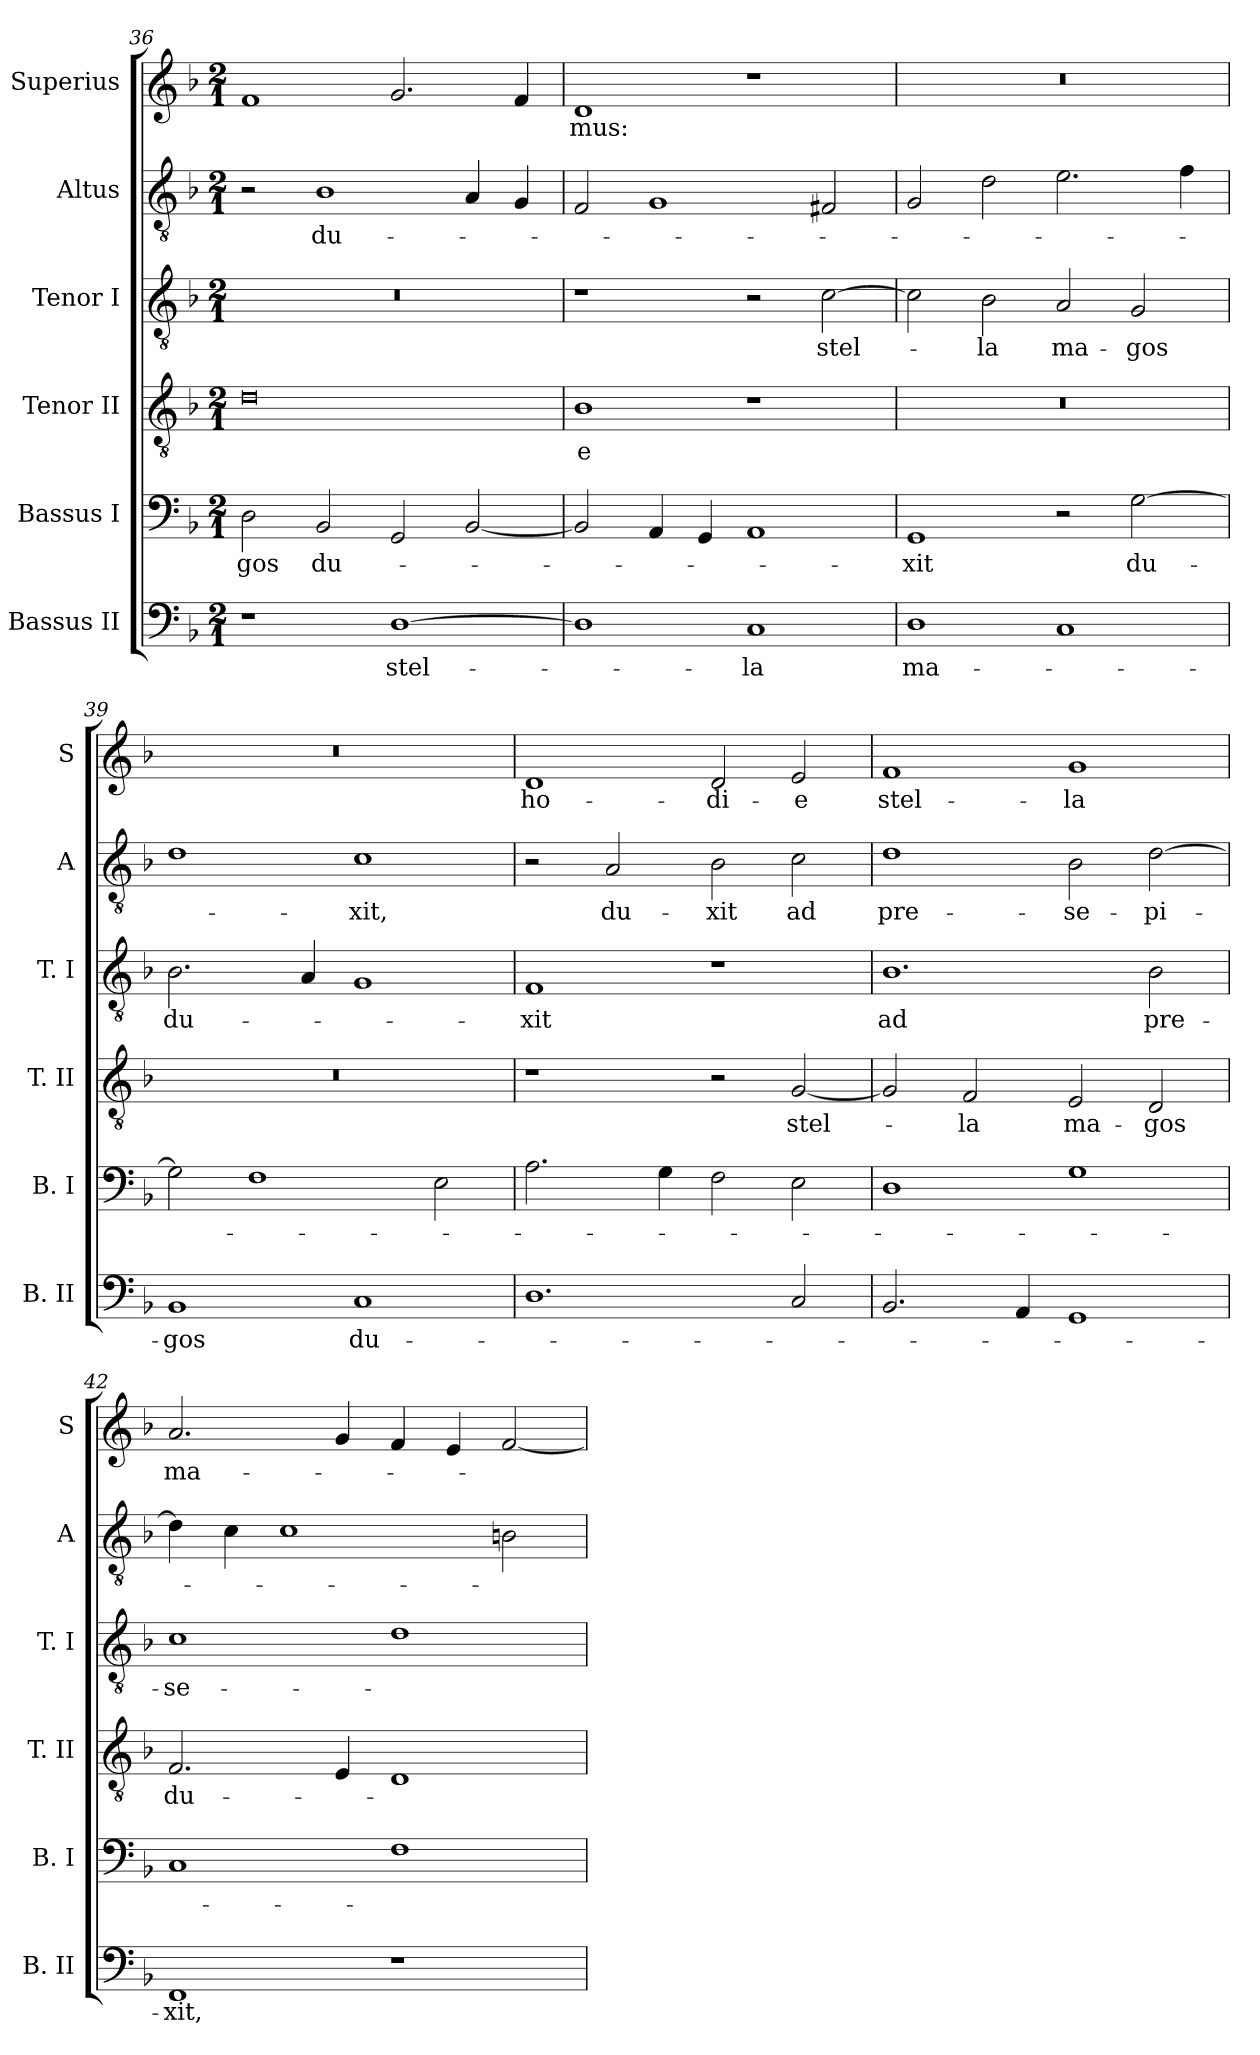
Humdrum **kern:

**kern	**text	**kern	**text	**kern	**text	**kern	**text	**kern	**text	**kern	**text
*part6	*part6	*part5	*part5	*part4	*part4	*part3	*part3	*part2	*part2	*part1	*part1
*staff6	*staff6	*staff5	*staff5	*staff4	*staff4	*staff3	*staff3	*staff2	*staff2	*staff1	*staff1
*I"Bassus II	*	*I"Bassus I	*	*I"Tenor II	*	*I"Tenor I	*	*I"Altus	*	*I"Superius	*
*I'B. II	*	*I'B. I	*	*I'T. II	*	*I'T. I	*	*I'A	*	*I'S	*
*clefF4	*	*clefF4	*	*clefGv2	*	*clefGv2	*	*clefGv2	*	*clefG2	*
*k[b-]	*	*k[b-]	*	*k[b-]	*	*k[b-]	*	*k[b-]	*	*k[b-]	*
*F:	*	*F:	*	*F:	*	*F:	*	*F:	*	*F:	*
*M2/1	*	*M2/1	*	*M2/1	*	*M2/1	*	*M2/1	*	*M2/1	*
=36	=36	=36	=36	=36	=36	=36	=36	=36	=36	=36	=36
1r	.	2D	-gos	0d	.	0r	.	2r	.	1f	.
.	.	2BB-	du-	.	.	.	.	1B-	du-	.	.
[1D	stel-	2GG	.	.	.	.	.	.	.	2.g	.
.	.	[2BB-	.	.	.	.	.	4A	.	.	.
.	.	.	.	.	.	.	.	4G	.	4f	.
=37	=37	=37	=37	=37	=37	=37	=37	=37	=37	=37	=37
1D]	.	2BB-]	.	1B-	-e	1r	.	2F	.	1d	-mus:
.	.	4AA	.	.	.	.	.	1G	.	.	.
.	.	4GG	.	.	.	.	.	.	.	.	.
1C	-la	1AA	.	1r	.	2r	.	.	.	1r	.
.	.	.	.	.	.	[2c	stel-	2F#X	.	.	.
=38	=38	=38	=38	=38	=38	=38	=38	=38	=38	=38	=38
1D	ma-	1GG	-xit	0r	.	2c]	.	2G	.	0r	.
.	.	.	.	.	.	2B-	-la	2d	.	.	.
1C	.	2r	.	.	.	2A	ma-	2.e	.	.	.
.	.	[2G	du-	.	.	2G	-gos	.	.	.	.
.	.	.	.	.	.	.	.	4f	.	.	.
=39	=39	=39	=39	=39	=39	=39	=39	=39	=39	=39	=39
1BB-	-gos	2G]	.	0r	.	2.B-	du-	1d	.	0r	.
.	.	1F	.	.	.	.	.	.	.	.	.
.	.	.	.	.	.	4A	.	.	.	.	.
1C	du-	.	.	.	.	1G	.	1c	-xit,	.	.
.	.	2E	.	.	.	.	.	.	.	.	.
=40	=40	=40	=40	=40	=40	=40	=40	=40	=40	=40	=40
1.D	.	2.A	.	1r	.	1F	-xit	2r	.	1d	ho-
.	.	.	.	.	.	.	.	2A	du-	.	.
.	.	4G	.	.	.	.	.	.	.	.	.
.	.	2F	.	2r	.	1r	.	2B-	-xit	2d	-di-
2C	.	2E	.	[2G	stel-	.	.	2c	ad	2e	-e
=41	=41	=41	=41	=41	=41	=41	=41	=41	=41	=41	=41
2.BB-	.	1D	.	2G]	.	1.B-	ad	1d	pre-	1f	stel-
.	.	.	.	2F	-la	.	.	.	.	.	.
4AA	.	.	.	.	.	.	.	.	.	.	.
1GG	.	1G	.	2E	ma-	.	.	2B-	-se-	1g	-la
.	.	.	.	2D	-gos	2B-	pre-	[2d	-pi-	.	.
=42	=42	=42	=42	=42	=42	=42	=42	=42	=42	=42	=42
1FF	-xit,	1C	.	2.F	du-	1c	-se-	4d]	.	2.a	ma-
.	.	.	.	.	.	.	.	4c	.	.	.
.	.	.	.	.	.	.	.	1c	.	.	.
.	.	.	.	4E	.	.	.	.	.	4g	.
1r	.	1F	.	1D	.	1d	.	.	.	4f	.
.	.	.	.	.	.	.	.	.	.	4e	.
.	.	.	.	.	.	.	.	2Bn	.	[2f	.
=	=	=	=	=	=	=	=	=	=	=	=
*-	*-	*-	*-	*-	*-	*-	*-	*-	*-	*-	*-
